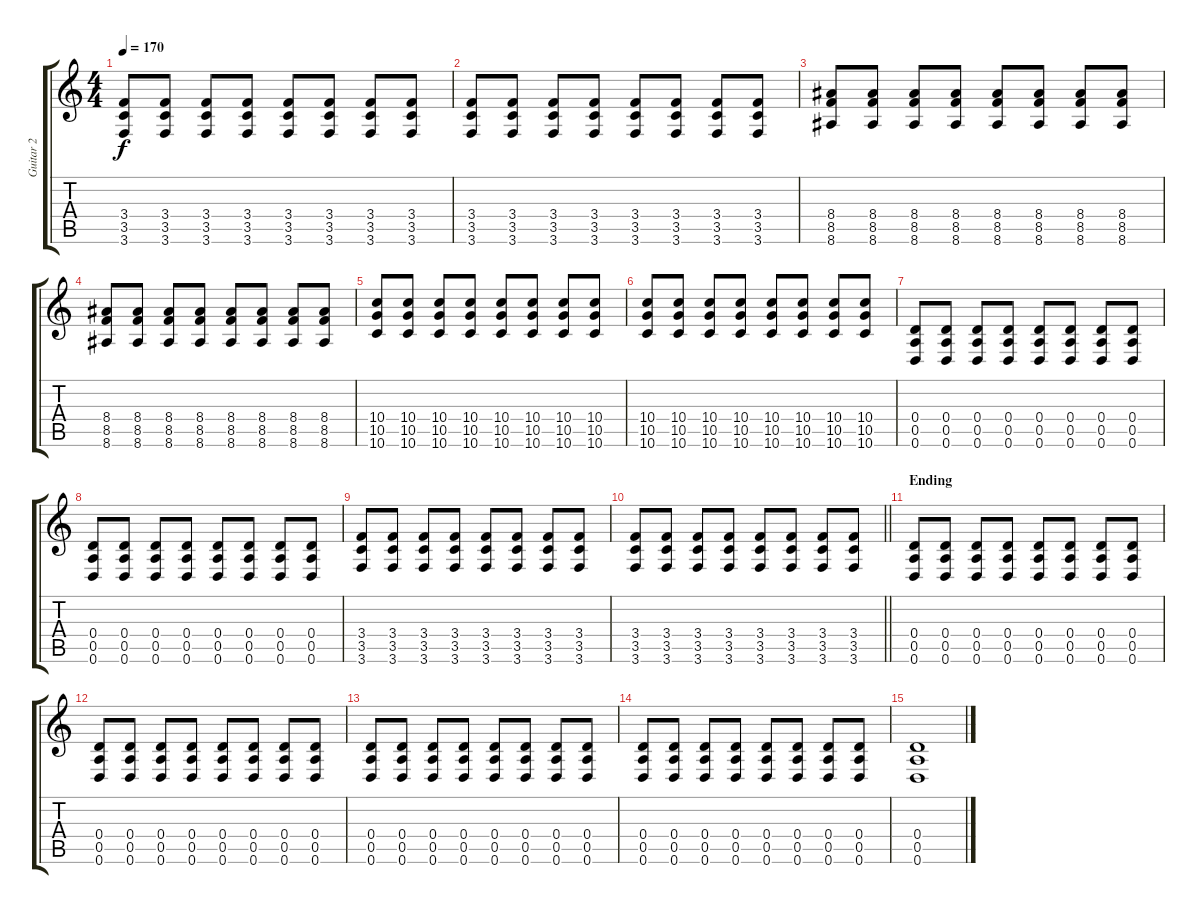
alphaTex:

\track ("Guitar 2" "Guitar 2") {instrument distortionguitar}
\staff {score tabs}
\tuning (E4 B3 G3 D3 A2 D2) {hide}
\ts (4 4)
\tempo 170
\clef g2
\ks c
(3.4 3.5 3.6).8{dy f} (3.4 3.5 3.6).8 (3.4 3.5 3.6).8 (3.4 3.5 3.6).8 (3.4 3.5 3.6).8 (3.4 3.5 3.6).8 (3.4 3.5 3.6).8 (3.4 3.5 3.6).8 |
(3.4 3.5 3.6).8 (3.4 3.5 3.6).8 (3.4 3.5 3.6).8 (3.4 3.5 3.6).8 (3.4 3.5 3.6).8 (3.4 3.5 3.6).8 (3.4 3.5 3.6).8 (3.4 3.5 3.6).8 |
(8.4 8.5 8.6).8 (8.4 8.5 8.6).8 (8.4 8.5 8.6).8 (8.4 8.5 8.6).8 (8.4 8.5 8.6).8 (8.4 8.5 8.6).8 (8.4 8.5 8.6).8 (8.4 8.5 8.6).8 |
(8.4 8.5 8.6).8 (8.4 8.5 8.6).8 (8.4 8.5 8.6).8 (8.4 8.5 8.6).8 (8.4 8.5 8.6).8 (8.4 8.5 8.6).8 (8.4 8.5 8.6).8 (8.4 8.5 8.6).8 |
(10.4 10.5 10.6).8 (10.4 10.5 10.6).8 (10.4 10.5 10.6).8 (10.4 10.5 10.6).8 (10.4 10.5 10.6).8 (10.4 10.5 10.6).8 (10.4 10.5 10.6).8 (10.4 10.5 10.6).8 |
(10.4 10.5 10.6).8 (10.4 10.5 10.6).8 (10.4 10.5 10.6).8 (10.4 10.5 10.6).8 (10.4 10.5 10.6).8 (10.4 10.5 10.6).8 (10.4 10.5 10.6).8 (10.4 10.5 10.6).8 |
(0.4 0.5 0.6).8 (0.4 0.5 0.6).8 (0.4 0.5 0.6).8 (0.4 0.5 0.6).8 (0.4 0.5 0.6).8 (0.4 0.5 0.6).8 (0.4 0.5 0.6).8 (0.4 0.5 0.6).8 |
(0.4 0.5 0.6).8 (0.4 0.5 0.6).8 (0.4 0.5 0.6).8 (0.4 0.5 0.6).8 (0.4 0.5 0.6).8 (0.4 0.5 0.6).8 (0.4 0.5 0.6).8 (0.4 0.5 0.6).8 |
(3.4 3.5 3.6).8 (3.4 3.5 3.6).8 (3.4 3.5 3.6).8 (3.4 3.5 3.6).8 (3.4 3.5 3.6).8 (3.4 3.5 3.6).8 (3.4 3.5 3.6).8 (3.4 3.5 3.6).8 |
\barLineRight lightlight
(3.4 3.5 3.6).8 (3.4 3.5 3.6).8 (3.4 3.5 3.6).8 (3.4 3.5 3.6).8 (3.4 3.5 3.6).8 (3.4 3.5 3.6).8 (3.4 3.5 3.6).8 (3.4 3.5 3.6).8 |
\section ("" "Ending")
(0.4 0.5 0.6).8 (0.4 0.5 0.6).8 (0.4 0.5 0.6).8 (0.4 0.5 0.6).8 (0.4 0.5 0.6).8 (0.4 0.5 0.6).8 (0.4 0.5 0.6).8 (0.4 0.5 0.6).8 |
(0.4 0.5 0.6).8 (0.4 0.5 0.6).8 (0.4 0.5 0.6).8 (0.4 0.5 0.6).8 (0.4 0.5 0.6).8 (0.4 0.5 0.6).8 (0.4 0.5 0.6).8 (0.4 0.5 0.6).8 |
(0.4 0.5 0.6).8 (0.4 0.5 0.6).8 (0.4 0.5 0.6).8 (0.4 0.5 0.6).8 (0.4 0.5 0.6).8 (0.4 0.5 0.6).8 (0.4 0.5 0.6).8 (0.4 0.5 0.6).8 |
(0.4 0.5 0.6).8 (0.4 0.5 0.6).8 (0.4 0.5 0.6).8 (0.4 0.5 0.6).8 (0.4 0.5 0.6).8 (0.4 0.5 0.6).8 (0.4 0.5 0.6).8 (0.4 0.5 0.6).8 |
(0.4 0.5 0.6).1
